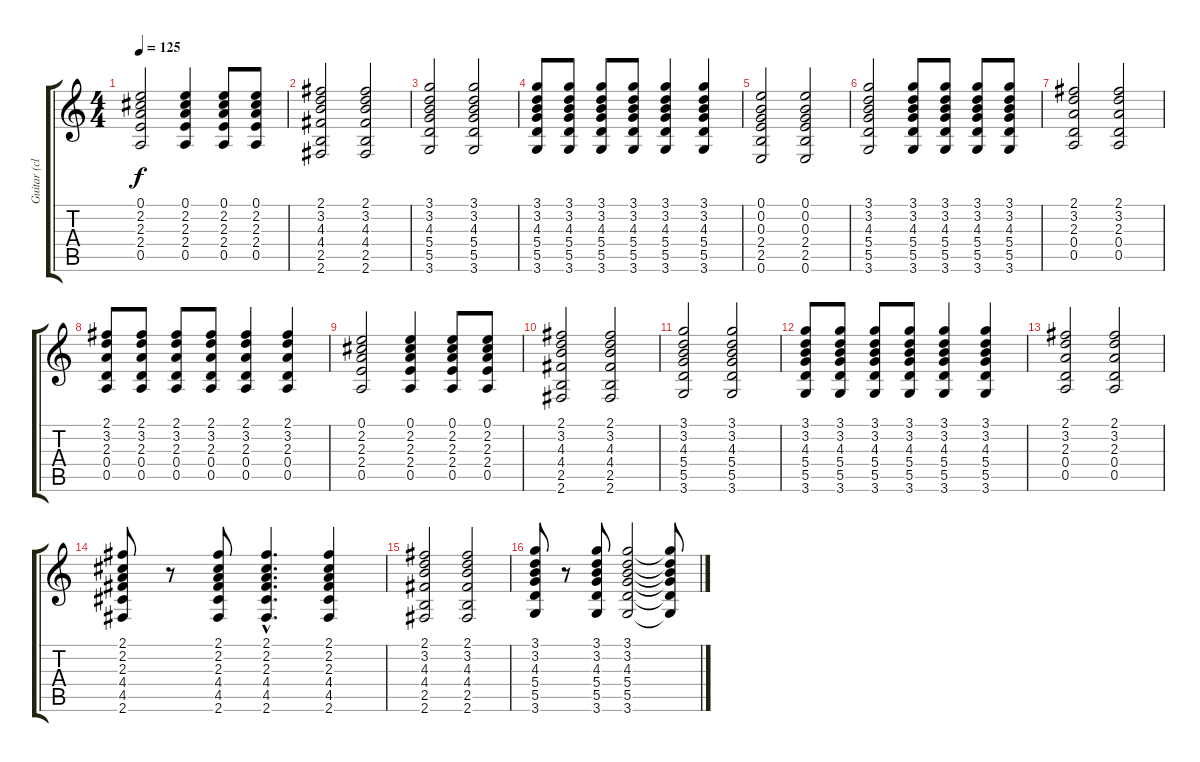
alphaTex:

\track ("Guitar (clean)" "Guitar (cl") {instrument electricguitarclean}
\staff {score tabs}
\tuning (E4 B3 G3 D3 A2 E2) {hide}
\ts (4 4)
\tempo 125
\clef g2
\ks c
(0.1 2.2 2.3 2.4 0.5).2{dy f} (0.1 2.2 2.3 2.4 0.5).4 (0.1 2.2 2.3 2.4 0.5).8 (0.1 2.2 2.3 2.4 0.5).8 |
(2.1 3.2 4.3 4.4 2.5 2.6).2 (2.1 3.2 4.3 4.4 2.5 2.6).2 |
(3.1 3.2 4.3 5.4 5.5 3.6).2 (3.1 3.2 4.3 5.4 5.5 3.6).2 |
(3.1 3.2 4.3 5.4 5.5 3.6).8 (3.1 3.2 4.3 5.4 5.5 3.6).8 (3.1 3.2 4.3 5.4 5.5 3.6).8 (3.1 3.2 4.3 5.4 5.5 3.6).8 (3.1 3.2 4.3 5.4 5.5 3.6).4 (3.1 3.2 4.3 5.4 5.5 3.6).4 |
(0.1 0.2 0.3 2.4 2.5 0.6).2 (0.1 0.2 0.3 2.4 2.5 0.6).2 |
(3.1 3.2 4.3 5.4 5.5 3.6).2 (3.1 3.2 4.3 5.4 5.5 3.6).8 (3.1 3.2 4.3 5.4 5.5 3.6).8 (3.1 3.2 4.3 5.4 5.5 3.6).8 (3.1 3.2 4.3 5.4 5.5 3.6).8 |
(2.1 3.2 2.3 0.4 0.5).2 (2.1 3.2 2.3 0.4 0.5).2 |
(2.1 3.2 2.3 0.4 0.5).8 (2.1 3.2 2.3 0.4 0.5).8 (2.1 3.2 2.3 0.4 0.5).8 (2.1 3.2 2.3 0.4 0.5).8 (2.1 3.2 2.3 0.4 0.5).4 (2.1 3.2 2.3 0.4 0.5).4 |
(0.1 2.2 2.3 2.4 0.5).2 (0.1 2.2 2.3 2.4 0.5).4 (0.1 2.2 2.3 2.4 0.5).8 (0.1 2.2 2.3 2.4 0.5).8 |
(2.1 3.2 4.3 4.4 2.5 2.6).2 (2.1 3.2 4.3 4.4 2.5 2.6).2 |
(3.1 3.2 4.3 5.4 5.5 3.6).2 (3.1 3.2 4.3 5.4 5.5 3.6).2 |
(3.1 3.2 4.3 5.4 5.5 3.6).8 (3.1 3.2 4.3 5.4 5.5 3.6).8 (3.1 3.2 4.3 5.4 5.5 3.6).8 (3.1 3.2 4.3 5.4 5.5 3.6).8 (3.1 3.2 4.3 5.4 5.5 3.6).4 (3.1 3.2 4.3 5.4 5.5 3.6).4 |
(2.1 3.2 2.3 0.4 0.5).2{volume 4} (2.1 3.2 2.3 0.4 0.5).2 |
(2.1 2.2 2.3 4.4 4.5 2.6).8 r.8 (2.1 2.2 2.3 4.4 4.5 2.6).8 (2.1{hac} 2.2{hac} 2.3{hac} 4.4{hac} 4.5{hac} 2.6{hac}).4{d} (2.1 2.2 2.3 4.4 4.5 2.6).4 |
(2.1 3.2 4.3 4.4 2.5 2.6).2 (2.1 3.2 4.3 4.4 2.5 2.6).2 |
(3.1 3.2 4.3 5.4 5.5 3.6).8 r.8 (3.1 3.2 4.3 5.4 5.5 3.6).8 (3.1 3.2 4.3 5.4 5.5 3.6).2 (3.1{t} 3.2{t} 4.3{t} 5.4{t} 5.5{t} 3.6{t}).8
